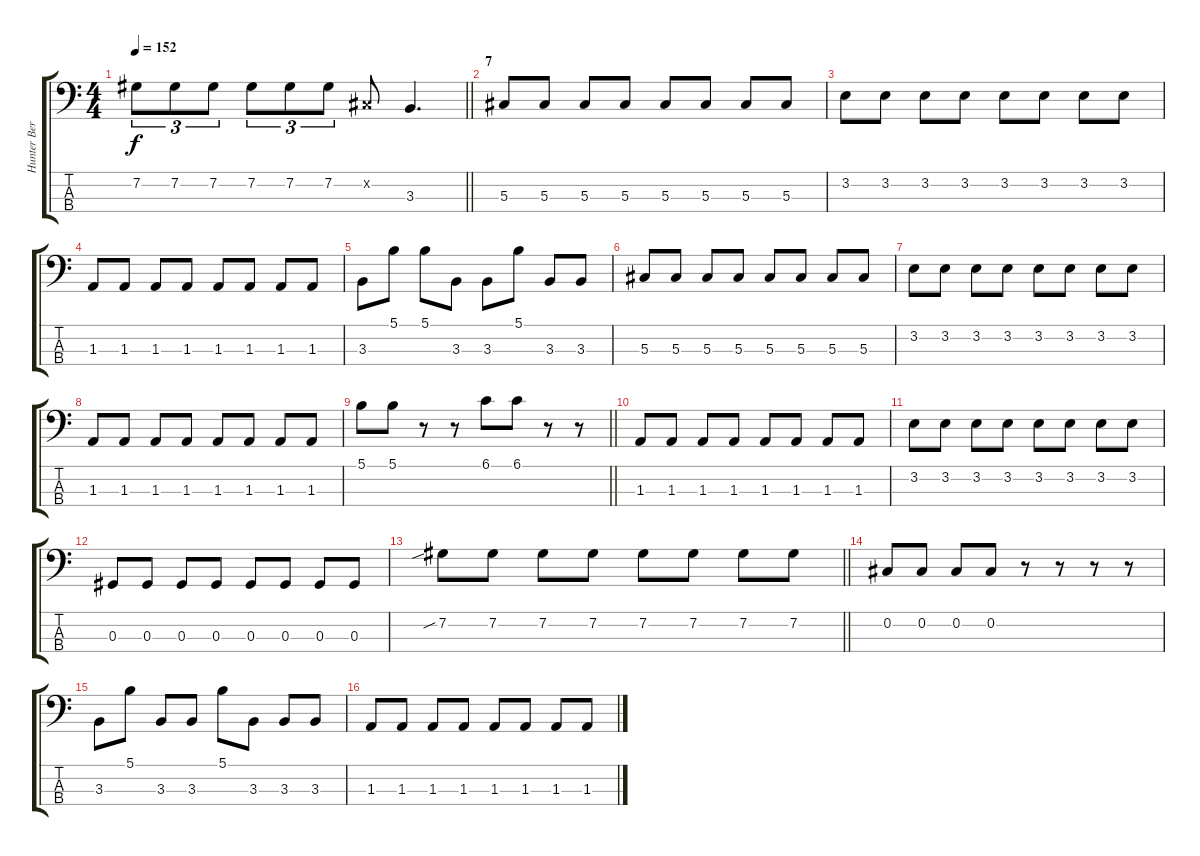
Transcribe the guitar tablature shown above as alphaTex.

\track ("Hunter Bergan" "Hunter Ber") {instrument electricbassfinger}
\staff {score tabs}
\tuning (Gb2 Db2 Ab1 Eb1) {hide}
\ts (4 4)
\tempo 152
\clef f4
\barLineRight lightlight
\ks c
7.2.8{tu (3 2) dy f} 7.2.8{tu (3 2)} 7.2.8{tu (3 2)} 7.2.8{tu (3 2)} 7.2.8{tu (3 2)} 7.2.8{tu (3 2)} 0.2{x}.8 3.3.4{d} |
\section ("" "7")
5.3.8 5.3.8 5.3.8 5.3.8 5.3.8 5.3.8 5.3.8 5.3.8 |
3.2.8 3.2.8 3.2.8 3.2.8 3.2.8 3.2.8 3.2.8 3.2.8 |
1.3.8 1.3.8 1.3.8 1.3.8 1.3.8 1.3.8 1.3.8 1.3.8 |
3.3.8 5.1.8 5.1.8 3.3.8 3.3.8 5.1.8 3.3.8 3.3.8 |
5.3.8 5.3.8 5.3.8 5.3.8 5.3.8 5.3.8 5.3.8 5.3.8 |
3.2.8 3.2.8 3.2.8 3.2.8 3.2.8 3.2.8 3.2.8 3.2.8 |
1.3.8 1.3.8 1.3.8 1.3.8 1.3.8 1.3.8 1.3.8 1.3.8 |
\barLineRight lightlight
5.1.8 5.1.8 r.8 r.8 6.1.8 6.1.8 r.8 r.8 |
1.3.8 1.3.8 1.3.8 1.3.8 1.3.8 1.3.8 1.3.8 1.3.8 |
3.2.8 3.2.8 3.2.8 3.2.8 3.2.8 3.2.8 3.2.8 3.2.8 |
0.3.8 0.3.8 0.3.8 0.3.8 0.3.8 0.3.8 0.3.8 0.3.8 |
\barLineRight lightlight
7.2{sib}.8 7.2.8 7.2.8 7.2.8 7.2.8 7.2.8 7.2.8 7.2.8 |
0.2.8 0.2.8 0.2.8 0.2.8 r.8 r.8 r.8 r.8 |
3.3.8 5.1.8 3.3.8 3.3.8 5.1.8 3.3.8 3.3.8 3.3.8 |
1.3.8 1.3.8 1.3.8 1.3.8 1.3.8 1.3.8 1.3.8 1.3.8
